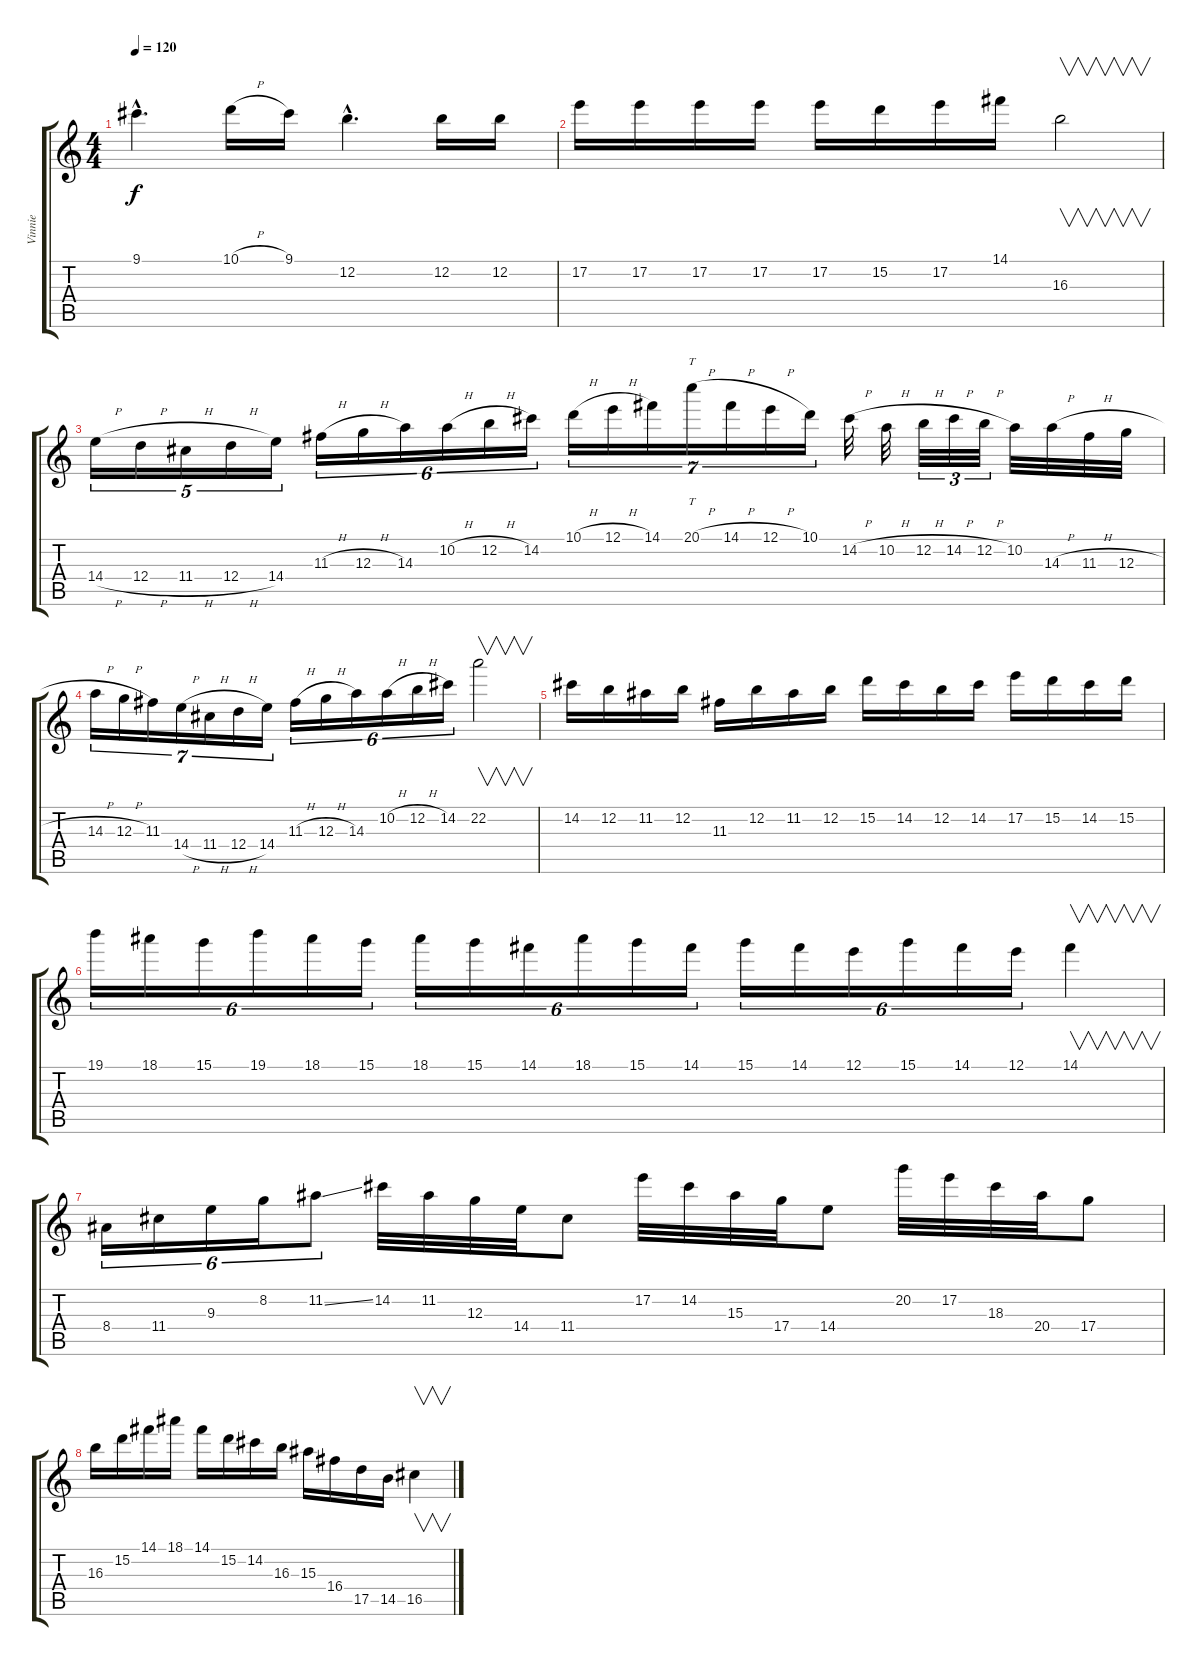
\track ("Vinnie" "Vinnie") {instrument distortionguitar}
\staff {score tabs}
\tuning (E4 B3 G3 D3 A2 E2) {hide}
\ts (4 4)
\tempo 120
\clef g2
\ks c
9.1{hac}.4{d dy f} 10.1{h}.16 9.1.16 12.2{hac}.4{d} 12.2.16 12.2.16 |
17.2.16 17.2.16 17.2.16 17.2.16 17.2.16 15.2.16 17.2.16 14.1.16 16.3.2{v} |
14.4{h}.16{tu (5 4)} 12.4{h}.16{tu (5 4)} 11.4{h}.16{tu (5 4)} 12.4{h}.16{tu (5 4)} 14.4.16{tu (5 4)} 11.3{h}.16{tu (6 4)} 12.3{h}.16{tu (6 4)} 14.3.16{tu (6 4)} 10.2{h}.16{tu (6 4)} 12.2{h}.16{tu (6 4)} 14.2.16{tu (6 4)} 10.1{h}.16{tu (7 4)} 12.1{h}.16{tu (7 4)} 14.1.16{tu (7 4)} 20.1{h}.16{tt tu (7 4)} 14.1{h}.16{tu (7 4)} 12.1{h}.16{tu (7 4)} 10.1.16{tu (7 4)} 14.2{h}.32 10.2{h}.32 12.2{h}.32{tu (3 2)} 14.2{h}.32{tu (3 2)} 12.2{h}.32{tu (3 2)} 10.2.32 14.3{h}.32 11.3{h}.32 12.3{h}.32 |
14.3{h}.16{tu (7 4)} 12.3{h}.16{tu (7 4)} 11.3.16{tu (7 4)} 14.4{h}.16{tu (7 4)} 11.4{h}.16{tu (7 4)} 12.4{h}.16{tu (7 4)} 14.4.16{tu (7 4)} 11.3{h}.16{tu (6 4)} 12.3{h}.16{tu (6 4)} 14.3.16{tu (6 4)} 10.2{h}.16{tu (6 4)} 12.2{h}.16{tu (6 4)} 14.2.16{tu (6 4)} 22.2.2{v} |
14.2.16 12.2.16 11.2.16 12.2.16 11.3.16 12.2.16 11.2.16 12.2.16 15.2.16 14.2.16 12.2.16 14.2.16 17.2.16 15.2.16 14.2.16 15.2.16 |
19.1.16{tu (6 4)} 18.1.16{tu (6 4)} 15.1.16{tu (6 4)} 19.1.16{tu (6 4)} 18.1.16{tu (6 4)} 15.1.16{tu (6 4)} 18.1.16{tu (6 4)} 15.1.16{tu (6 4)} 14.1.16{tu (6 4)} 18.1.16{tu (6 4)} 15.1.16{tu (6 4)} 14.1.16{tu (6 4)} 15.1.16{tu (6 4)} 14.1.16{tu (6 4)} 12.1.16{tu (6 4)} 15.1.16{tu (6 4)} 14.1.16{tu (6 4)} 12.1.16{tu (6 4)} 14.1.4{v} |
8.4.16{tu (6 4)} 11.4.16{tu (6 4)} 9.3.16{tu (6 4)} 8.2.16{tu (6 4)} 11.2{ss}.8{tu (6 4)} 14.2.32 11.2.32 12.3.32 14.4.32 11.4.8 17.2.32 14.2.32 15.3.32 17.4.32 14.4.8 20.2.32 17.2.32 18.3.32 20.4.32 17.4.8 |
16.3.16 15.2.16 14.1.16 18.1.16 14.1.16 15.2.16 14.2.16 16.3.16 15.3.16 16.4.16 17.5.16 14.5.16 16.5.4{v}
